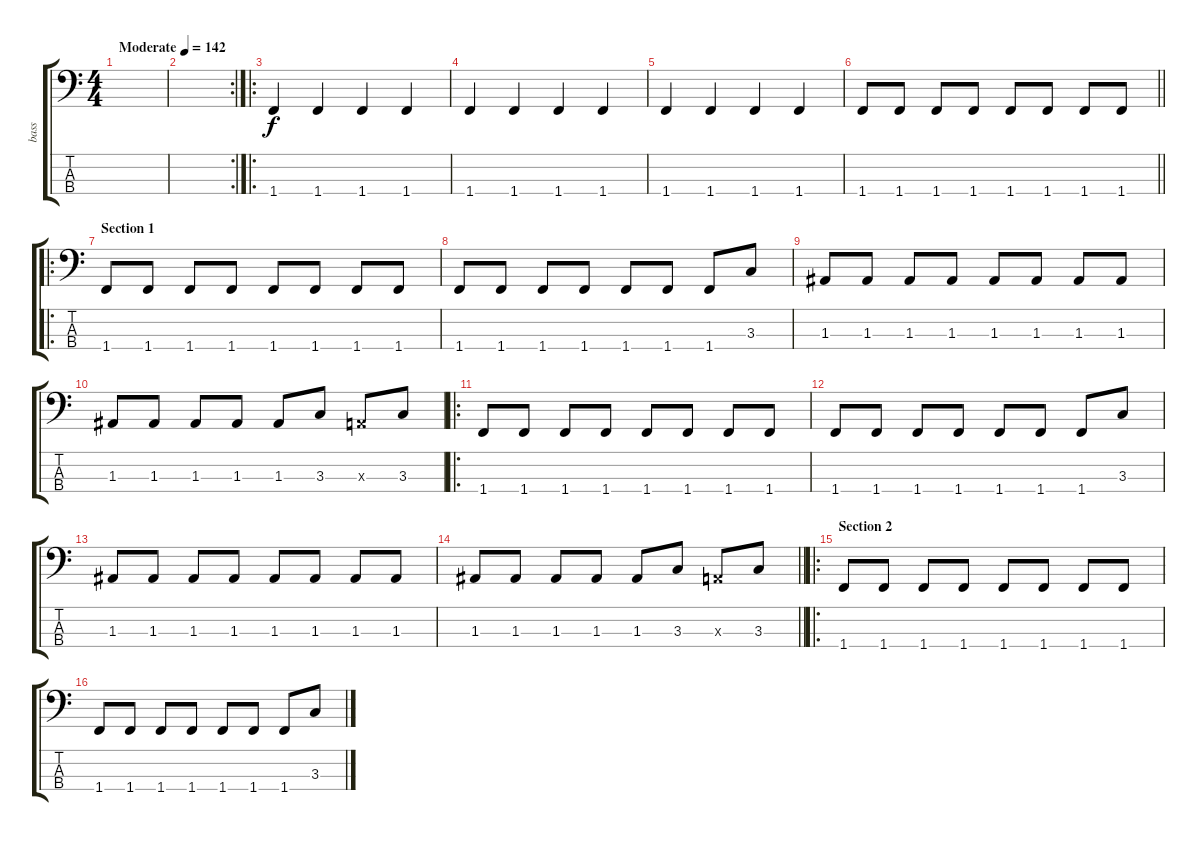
\track ("bass" "bass") {instrument electricbassfinger}
\staff {score tabs}
\tuning (G2 D2 A1 E1) {hide}
\ts (4 4)
\tempo (142 "Moderate")
\clef f4
\ks c
|
\rc 2
|
\ro
1.4.4 1.4.4 1.4.4 1.4.4 |
1.4.4 1.4.4 1.4.4 1.4.4 |
1.4.4 1.4.4 1.4.4 1.4.4 |
\barLineRight lightlight
1.4.8 1.4.8 1.4.8 1.4.8 1.4.8 1.4.8 1.4.8 1.4.8 |
\ro
\section ("" "Section 1")
1.4.8 1.4.8 1.4.8 1.4.8 1.4.8 1.4.8 1.4.8 1.4.8 |
1.4.8 1.4.8 1.4.8 1.4.8 1.4.8 1.4.8 1.4.8 3.3.8 |
1.3.8 1.3.8 1.3.8 1.3.8 1.3.8 1.3.8 1.3.8 1.3.8 |
1.3.8 1.3.8 1.3.8 1.3.8 1.3.8 3.3.8 0.3{x}.8 3.3.8 |
\ro
1.4.8 1.4.8 1.4.8 1.4.8 1.4.8 1.4.8 1.4.8 1.4.8 |
1.4.8 1.4.8 1.4.8 1.4.8 1.4.8 1.4.8 1.4.8 3.3.8 |
1.3.8 1.3.8 1.3.8 1.3.8 1.3.8 1.3.8 1.3.8 1.3.8 |
\barLineRight lightlight
1.3.8 1.3.8 1.3.8 1.3.8 1.3.8 3.3.8 0.3{x}.8 3.3.8 |
\ro
\section ("" "Section 2")
1.4.8 1.4.8 1.4.8 1.4.8 1.4.8 1.4.8 1.4.8 1.4.8 |
1.4.8 1.4.8 1.4.8 1.4.8 1.4.8 1.4.8 1.4.8 3.3.8
